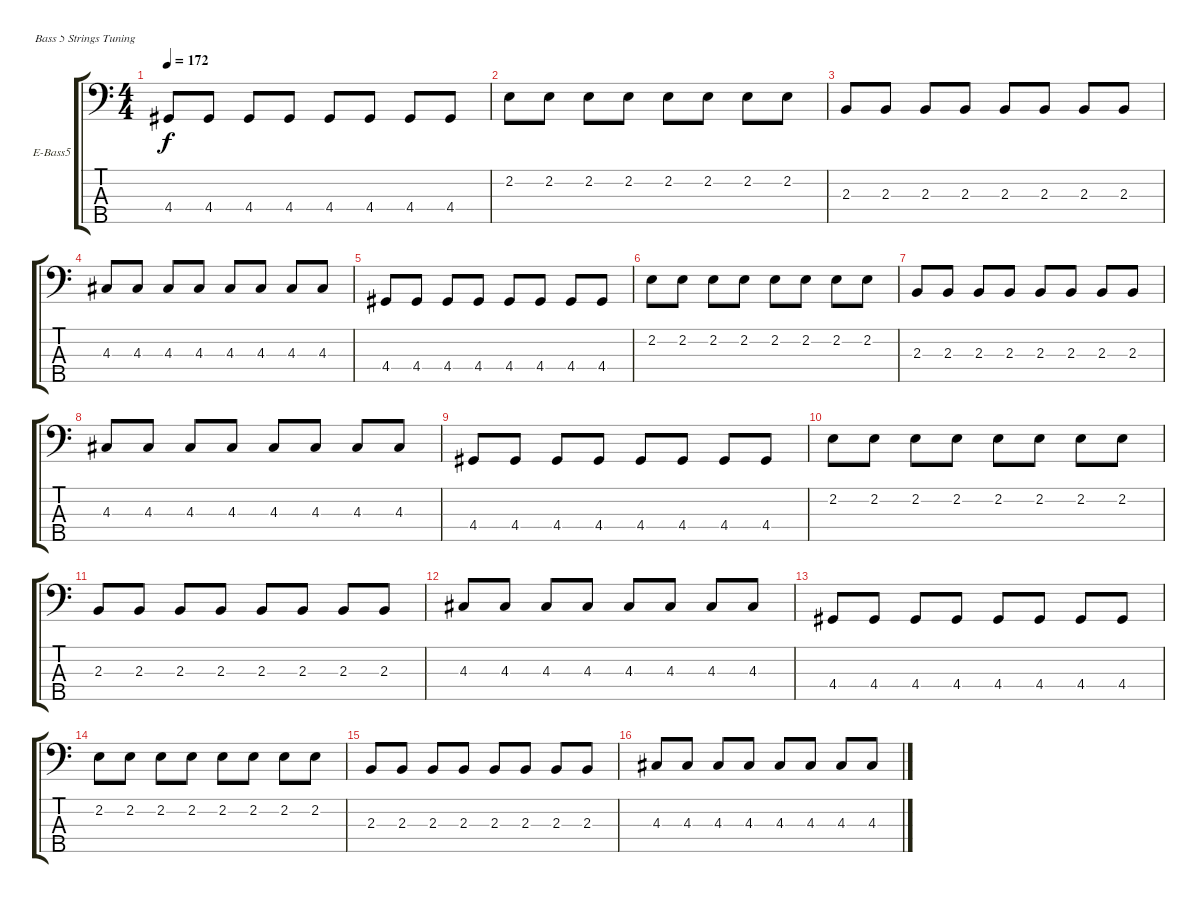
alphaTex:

\bracketExtendMode groupsimilarinstruments
\firstSystemTrackNameOrientation horizontal
\otherSystemsTrackNameOrientation horizontal
\track ("Marc Elliard" "E-Bass5") {instrument electricbassfinger}
\staff {score tabs}
\tuning (G2 D2 A1 E1 B0)
\ts (4 4)
\tempo 172
\clef f4
\ks c
4.4.8{dy f} 4.4.8 4.4.8 4.4.8 4.4.8 4.4.8 4.4.8 4.4.8 |
2.2.8 2.2.8 2.2.8 2.2.8 2.2.8 2.2.8 2.2.8 2.2.8 |
2.3.8 2.3.8 2.3.8 2.3.8 2.3.8 2.3.8 2.3.8 2.3.8 |
4.3.8 4.3.8 4.3.8 4.3.8 4.3.8 4.3.8 4.3.8 4.3.8 |
4.4.8 4.4.8 4.4.8 4.4.8 4.4.8 4.4.8 4.4.8 4.4.8 |
2.2.8 2.2.8 2.2.8 2.2.8 2.2.8 2.2.8 2.2.8 2.2.8 |
2.3.8 2.3.8 2.3.8 2.3.8 2.3.8 2.3.8 2.3.8 2.3.8 |
4.3.8 4.3.8 4.3.8 4.3.8 4.3.8 4.3.8 4.3.8 4.3.8 |
4.4.8 4.4.8 4.4.8 4.4.8 4.4.8 4.4.8 4.4.8 4.4.8 |
2.2.8 2.2.8 2.2.8 2.2.8 2.2.8 2.2.8 2.2.8 2.2.8 |
2.3.8 2.3.8 2.3.8 2.3.8 2.3.8 2.3.8 2.3.8 2.3.8 |
4.3.8 4.3.8 4.3.8 4.3.8 4.3.8 4.3.8 4.3.8 4.3.8 |
4.4.8 4.4.8 4.4.8 4.4.8 4.4.8 4.4.8 4.4.8 4.4.8 |
2.2.8 2.2.8 2.2.8 2.2.8 2.2.8 2.2.8 2.2.8 2.2.8 |
2.3.8 2.3.8 2.3.8 2.3.8 2.3.8 2.3.8 2.3.8 2.3.8 |
4.3.8 4.3.8 4.3.8 4.3.8 4.3.8 4.3.8 4.3.8 4.3.8
